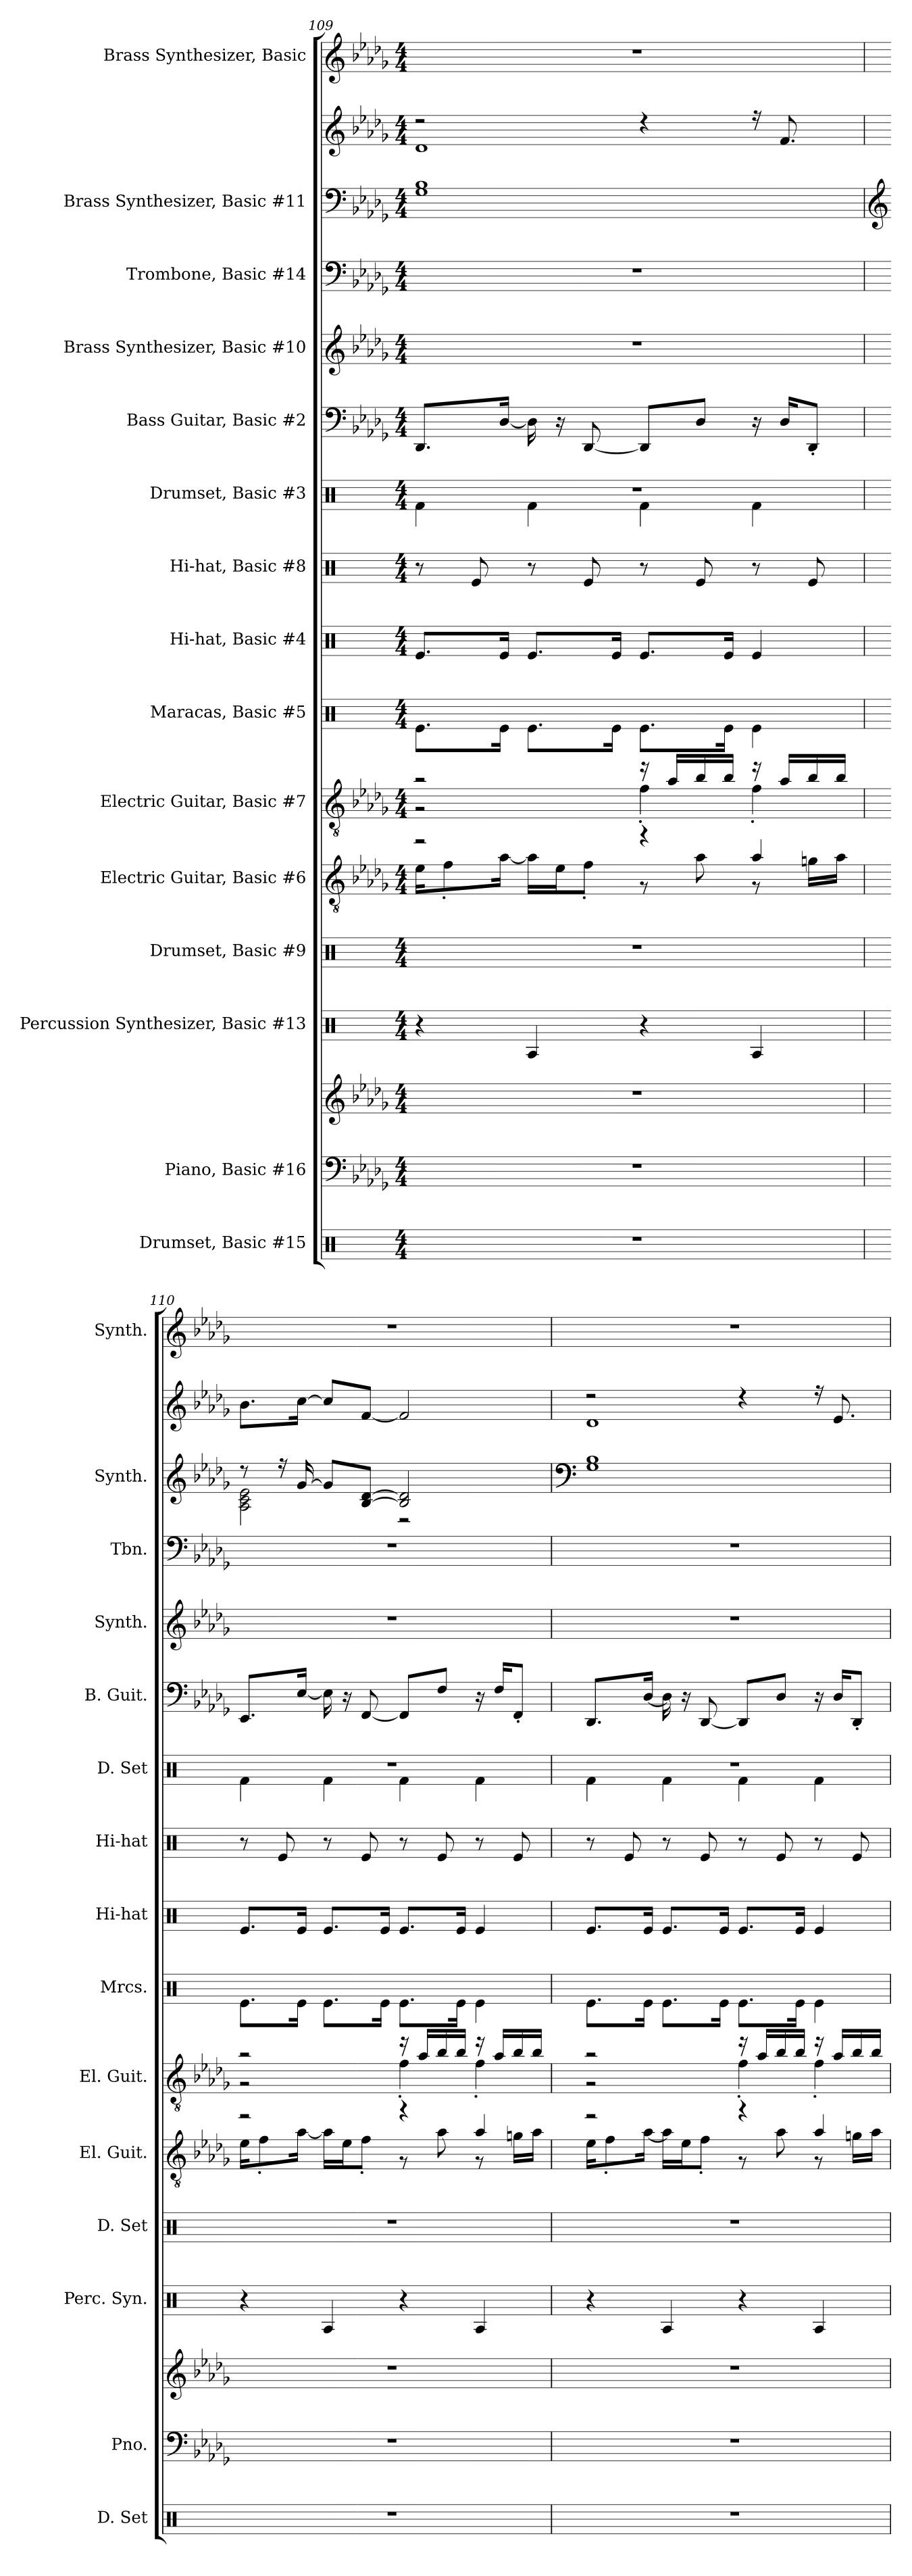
**kern	**kern	**kern	**kern	**kern	**kern	**kern	**kern	**kern	**kern	**kern	**kern	**kern	**kern	**kern	**kern	**kern
*part15	*part14	*part14	*part13	*part12	*part11	*part10	*part9	*part8	*part7	*part6	*part5	*part4	*part3	*part2	*part2	*part1
*staff17	*staff16	*staff15	*staff14	*staff13	*staff12	*staff11	*staff10	*staff9	*staff8	*staff7	*staff6	*staff5	*staff4	*staff3	*staff2	*staff1
*I"Drumset, Basic #15	*I"Piano, Basic #16	*	*I"Percussion Synthesizer, Basic #13	*I"Drumset, Basic #9	*I"Electric Guitar, Basic #6	*I"Electric Guitar, Basic #7	*I"Maracas, Basic #5	*I"Hi-hat, Basic #4	*I"Hi-hat, Basic #8	*I"Drumset, Basic #3	*I"Bass Guitar, Basic #2	*I"Brass Synthesizer, Basic #10	*I"Trombone, Basic #14	*I"Brass Synthesizer, Basic #11	*	*I"Brass Synthesizer, Basic
*I'D. Set	*I'Pno.	*	*I'Perc. Syn.	*I'D. Set	*I'El. Guit.	*I'El. Guit.	*I'Mrcs.	*I'Hi-hat	*I'Hi-hat	*I'D. Set	*I'B. Guit.	*I'Synth.	*I'Tbn.	*I'Synth.	*	*I'Synth.
*clefX	*clefF4	*clefG2	*clefX	*clefX	*clefGv2	*clefGv2	*clefX	*clefX	*clefX	*clefX	*clefF4	*clefG2	*clefF4	*clefF4	*clefG2	*clefG2
*	*	*	*	*	*	*	*	*	*	*	*ITrd7c12	*	*	*	*	*
*k[]	*k[b-e-a-d-g-]	*k[b-e-a-d-g-]	*k[]	*k[]	*k[b-e-a-d-g-]	*k[b-e-a-d-g-]	*k[]	*k[]	*k[]	*k[]	*k[b-e-a-d-g-]	*k[b-e-a-d-g-]	*k[b-e-a-d-g-]	*k[b-e-a-d-g-]	*k[b-e-a-d-g-]	*k[b-e-a-d-g-]
*M4/4	*M4/4	*M4/4	*M4/4	*M4/4	*M4/4	*M4/4	*M4/4	*M4/4	*M4/4	*M4/4	*M4/4	*M4/4	*M4/4	*M4/4	*M4/4	*M4/4
=109	=109	=109	=109	=109	=109	=109	=109	=109	=109	=109	=109	=109	=109	=109	=109	=109
*	*	*	*	*	*^	*^	*	*	*	*^	*	*	*	*	*^	*
1r	1r	1r	4r	1r	2r	16e-\KL	2r	2r	8.Re\L	8.Re/L	8r	1r	4Rf\	8.DDD-/L	1r	1r	1G- 1B-	2r	1d-	1r
.	.	.	.	.	.	8f'\	.	.	.	.	.	.	.	.	.	.	.	.	.	.
.	.	.	.	.	.	.	.	.	.	.	8Re/	.	.	.	.	.	.	.	.	.
.	.	.	.	.	.	[16a-\Jk	.	.	16Re\Jk	16Re/Jk	.	.	.	[16DD-/Jk	.	.	.	.	.	.
.	.	.	4RA/	.	.	16a-\LL]	.	.	8.Re\L	8.Re/L	8r	.	4Rf\	16DD-\]	.	.	.	.	.	.
.	.	.	.	.	.	16e-\J	.	.	.	.	.	.	.	16r	.	.	.	.	.	.
.	.	.	.	.	.	8f'\J	.	.	.	.	8Re/	.	.	[8DDD-/	.	.	.	.	.	.
.	.	.	.	.	.	.	.	.	16Re\Jk	16Re/Jk	.	.	.	.	.	.	.	.	.	.
.	.	.	4r	.	4r	8r	16r	4f'\	8.Re\L	8.Re/L	8r	.	4Rf\	8DDD-/L]	.	.	.	4r	.	.
.	.	.	.	.	.	.	16a-/LL	.	.	.	.	.	.	.	.	.	.	.	.	.
.	.	.	.	.	.	8a-\	16b-/	.	.	.	8Re/	.	.	8DD-/J	.	.	.	.	.	.
.	.	.	.	.	.	.	16b-/JJ	.	16Re\Jk	16Re/Jk	.	.	.	.	.	.	.	.	.	.
.	.	.	4RA/	.	4a-/	8r	16r	4f'\	4Re\	4Re/	8r	.	4Rf\	16r	.	.	.	16r	.	.
.	.	.	.	.	.	.	16a-/LL	.	.	.	.	.	.	16DD-/KL	.	.	.	8.f/	.	.
.	.	.	.	.	.	16gn\LL	16b-/	.	.	.	8Re/	.	.	8DDD-'/J	.	.	.	.	.	.
.	.	.	.	.	.	16a-\JJ	16b-/JJ	.	.	.	.	.	.	.	.	.	.	.	.	.
*	*	*	*	*	*	*	*	*	*	*	*	*	*	*	*	*	*	*v	*v	*
!!LO:PB:g=z
=110	=110	=110	=110	=110	=110	=110	=110	=110	=110	=110	=110	=110	=110	=110	=110	=110	=110	=110	=110
*	*	*	*	*	*	*	*	*	*	*	*	*	*	*	*	*	*clefG2	*	*
*	*	*	*	*	*	*	*	*	*	*	*	*	*	*	*	*	*^	*	*
1r	1r	1r	4r	1r	2r	16e-\KL	2r	2r	8.Re\L	8.Re/L	8r	1r	4Rf\	8.EEE-/L	1r	1r	8r	2A-\ 2c\ 2e-\	8.b-\L	1r
.	.	.	.	.	.	8f'\	.	.	.	.	.	.	.	.	.	.	.	.	.	.
.	.	.	.	.	.	.	.	.	.	.	8Re/	.	.	.	.	.	16r	.	.	.
.	.	.	.	.	.	[16a-\Jk	.	.	16Re\Jk	16Re/Jk	.	.	.	[16EE-/Jk	.	.	[16g-/	.	[16cc\Jk	.
.	.	.	4RA/	.	.	16a-\LL]	.	.	8.Re\L	8.Re/L	8r	.	4Rf\	16EE-\]	.	.	8g-/L]	.	8cc/L]	.
.	.	.	.	.	.	16e-\J	.	.	.	.	.	.	.	16r	.	.	.	.	.	.
.	.	.	.	.	.	8f'\J	.	.	.	.	8Re/	.	.	[8FFF/	.	.	[8B-/ [8d-/J	.	[8f/J	.
.	.	.	.	.	.	.	.	.	16Re\Jk	16Re/Jk	.	.	.	.	.	.	.	.	.	.
.	.	.	4r	.	4r	8r	16r	4f'\	8.Re\L	8.Re/L	8r	.	4Rf\	8FFF/L]	.	.	2B-/] 2d-/]	2r	2f/]	.
.	.	.	.	.	.	.	16a-/LL	.	.	.	.	.	.	.	.	.	.	.	.	.
.	.	.	.	.	.	8a-\	16b-/	.	.	.	8Re/	.	.	8FF/J	.	.	.	.	.	.
.	.	.	.	.	.	.	16b-/JJ	.	16Re\Jk	16Re/Jk	.	.	.	.	.	.	.	.	.	.
.	.	.	4RA/	.	4a-/	8r	16r	4f'\	4Re\	4Re/	8r	.	4Rf\	16r	.	.	.	.	.	.
.	.	.	.	.	.	.	16a-/LL	.	.	.	.	.	.	16FF/KL	.	.	.	.	.	.
.	.	.	.	.	.	16gn\LL	16b-/	.	.	.	8Re/	.	.	8FFF'/J	.	.	.	.	.	.
.	.	.	.	.	.	16a-\JJ	16b-/JJ	.	.	.	.	.	.	.	.	.	.	.	.	.
*	*	*	*	*	*	*	*	*	*	*	*	*	*	*	*	*	*v	*v	*	*
!!LO:PB:g=z
=111	=111	=111	=111	=111	=111	=111	=111	=111	=111	=111	=111	=111	=111	=111	=111	=111	=111	=111	=111
*	*	*	*	*	*	*	*	*	*	*	*	*	*	*	*	*	*clefF4	*	*
*	*	*	*	*	*	*	*	*	*	*	*	*	*	*	*	*	*	*^	*
1r	1r	1r	4r	1r	2r	16e-\KL	2r	2r	8.Re\L	8.Re/L	8r	1r	4Rf\	8.DDD-/L	1r	1r	1G- 1B-	2r	1d-	1r
.	.	.	.	.	.	8f'\	.	.	.	.	.	.	.	.	.	.	.	.	.	.
.	.	.	.	.	.	.	.	.	.	.	8Re/	.	.	.	.	.	.	.	.	.
.	.	.	.	.	.	[16a-\Jk	.	.	16Re\Jk	16Re/Jk	.	.	.	[16DD-/Jk	.	.	.	.	.	.
.	.	.	4RA/	.	.	16a-\LL]	.	.	8.Re\L	8.Re/L	8r	.	4Rf\	16DD-\]	.	.	.	.	.	.
.	.	.	.	.	.	16e-\J	.	.	.	.	.	.	.	16r	.	.	.	.	.	.
.	.	.	.	.	.	8f'\J	.	.	.	.	8Re/	.	.	[8DDD-/	.	.	.	.	.	.
.	.	.	.	.	.	.	.	.	16Re\Jk	16Re/Jk	.	.	.	.	.	.	.	.	.	.
.	.	.	4r	.	4r	8r	16r	4f'\	8.Re\L	8.Re/L	8r	.	4Rf\	8DDD-/L]	.	.	.	4r	.	.
.	.	.	.	.	.	.	16a-/LL	.	.	.	.	.	.	.	.	.	.	.	.	.
.	.	.	.	.	.	8a-\	16b-/	.	.	.	8Re/	.	.	8DD-/J	.	.	.	.	.	.
.	.	.	.	.	.	.	16b-/JJ	.	16Re\Jk	16Re/Jk	.	.	.	.	.	.	.	.	.	.
.	.	.	4RA/	.	4a-/	8r	16r	4f'\	4Re\	4Re/	8r	.	4Rf\	16r	.	.	.	16r	.	.
.	.	.	.	.	.	.	16a-/LL	.	.	.	.	.	.	16DD-/KL	.	.	.	8.e-/	.	.
.	.	.	.	.	.	16gn\LL	16b-/	.	.	.	8Re/	.	.	8DDD-'/J	.	.	.	.	.	.
.	.	.	.	.	.	16a-\JJ	16b-/JJ	.	.	.	.	.	.	.	.	.	.	.	.	.
*	*	*	*	*	*v	*v	*	*	*	*	*	*v	*v	*	*	*	*	*v	*v	*
*	*	*	*	*	*	*v	*v	*	*	*	*	*	*	*	*	*	*
=	=	=	=	=	=	=	=	=	=	=	=	=	=	=	=	=
*-	*-	*-	*-	*-	*-	*-	*-	*-	*-	*-	*-	*-	*-	*-	*-	*-
